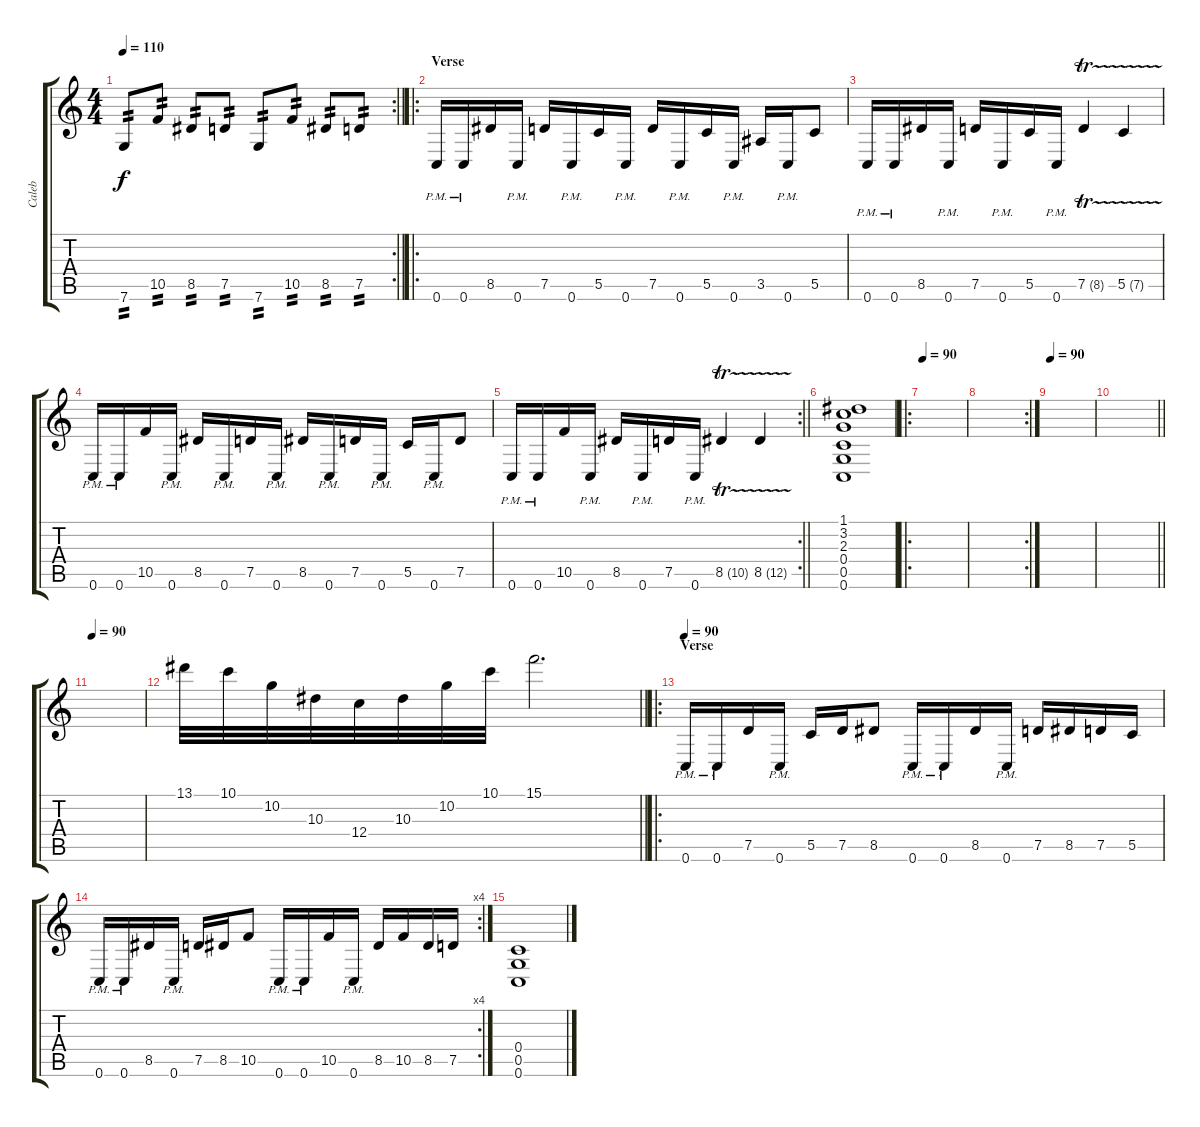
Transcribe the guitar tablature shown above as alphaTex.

\track ("Caleb" "Caleb") {instrument distortionguitar}
\staff {score tabs}
\tuning (D4 A3 F3 C3 G2 C2) {hide}
\rc 2
\ts (4 4)
\tempo 110
\clef g2
\barLineRight lightlight
\ks c
7.6.8{tp 2 dy f} 10.5.8{tp 2} 8.5.8{tp 2} 7.5.8{tp 2} 7.6.8{tp 2} 10.5.8{tp 2} 8.5.8{tp 2} 7.5.8{tp 2} |
\ro
\section ("" "Verse")
0.6{pm}.16 0.6{pm}.16 8.5.16 0.6{pm}.16 7.5.16 0.6{pm}.16 5.5.16 0.6{pm}.16 7.5.16 0.6{pm}.16 5.5.16 0.6{pm}.16 3.5.16 0.6{pm}.16 5.5.8 |
0.6{pm}.16 0.6{pm}.16 8.5.16 0.6{pm}.16 7.5.16 0.6{pm}.16 5.5.16 0.6{pm}.16 7.5{tr (8 16)}.4 5.5{tr (7 16)}.4 |
0.6{pm}.16 0.6{pm}.16 10.5.16 0.6{pm}.16 8.5.16 0.6{pm}.16 7.5.16 0.6{pm}.16 8.5.16 0.6{pm}.16 7.5.16 0.6{pm}.16 5.5.16 0.6{pm}.16 7.5.8 |
\rc 2
\barLineRight lightlight
0.6{pm}.16 0.6{pm}.16 10.5.16 0.6{pm}.16 8.5.16 0.6{pm}.16 7.5.16 0.6{pm}.16 8.5{tr (10 16)}.4 8.5{tr (12 16)}.4 |
(1.1 3.2 2.3 0.4 0.5 0.6).1 |
\ro
\tempo 90
|
\rc 2
|
\tempo 90
|
\barLineRight lightlight
|
\tempo 90
|
\barLineRight lightlight
13.1.32 10.1.32 10.2.32 10.3.32 12.4.32 10.3.32 10.2.32 10.1.32 15.1.2{d} |
\ro
\section ("" "Verse")
\tempo 90
0.6{pm}.16 0.6{pm}.16 7.5.16 0.6{pm}.16 5.5.16 7.5.16 8.5.8 0.6{pm}.16 0.6{pm}.16 8.5.16 0.6{pm}.16 7.5.16 8.5.16 7.5.16 5.5.16 |
\rc 4
0.6{pm}.16 0.6{pm}.16 8.5.16 0.6{pm}.16 7.5.16 8.5.16 10.5.8 0.6{pm}.16 0.6{pm}.16 10.5.16 0.6{pm}.16 8.5.16 10.5.16 8.5.16 7.5.16 |
(0.4 0.5 0.6).1
